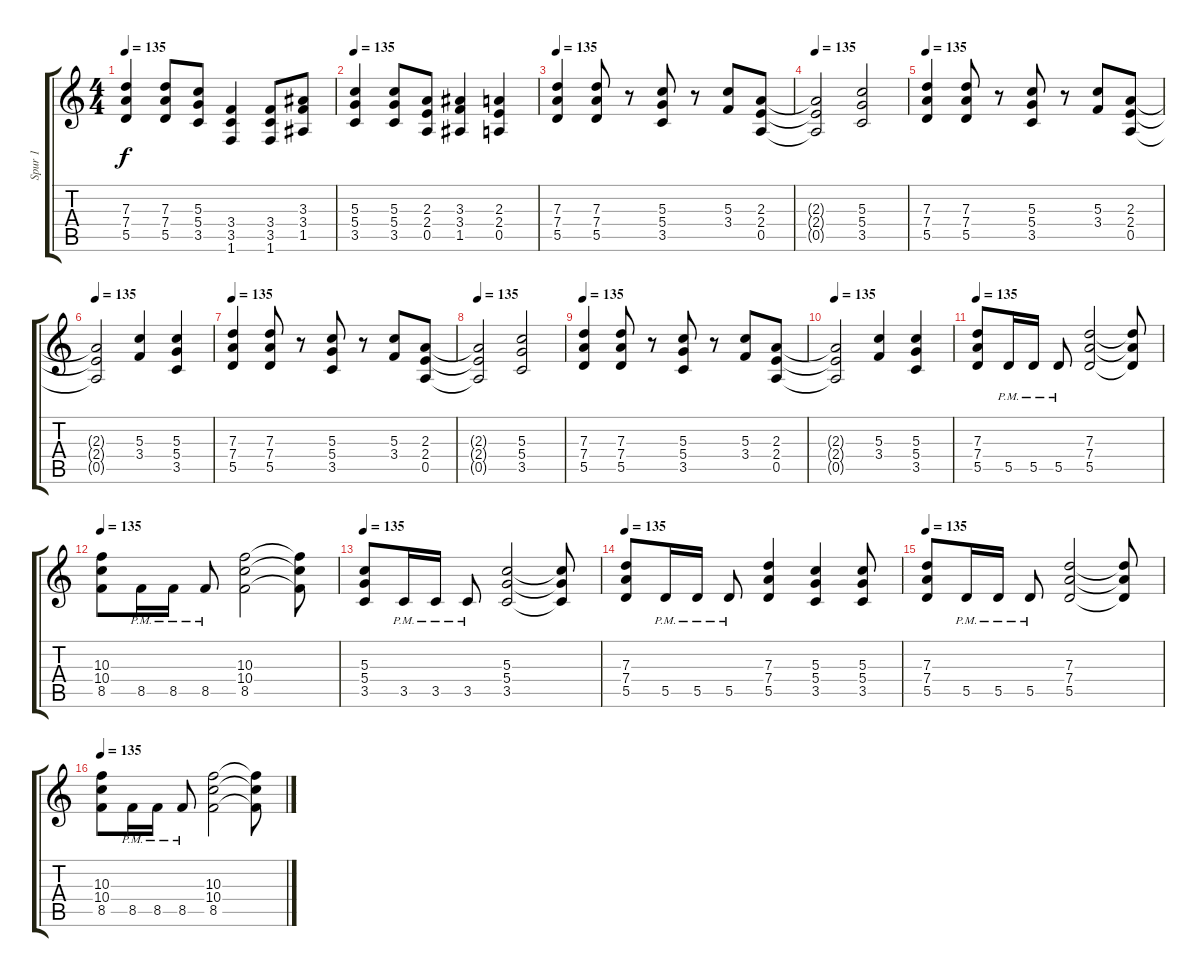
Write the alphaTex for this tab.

\track ("Spur 1" "Spur 1") {instrument distortionguitar}
\staff {score tabs}
\tuning (E4 B3 G3 D3 A2 E2) {hide}
\ts (4 4)
\tempo 135
\clef g2
\ks c
(7.3 7.4 5.5).4{dy f} (7.3 7.4 5.5).8 (5.3 5.4 3.5).8 (3.4 3.5 1.6).4 (3.4 3.5 1.6).8 (3.3 3.4 1.5).8 |
\tempo 135
(5.3 5.4 3.5).4 (5.3 5.4 3.5).8 (2.3 2.4 0.5).8 (3.3 3.4 1.5).4 (2.3 2.4 0.5).4 |
\tempo 135
(7.3 7.4 5.5).4 (7.3 7.4 5.5).8 r.8 (5.3 5.4 3.5).8 r.8 (5.3 3.4).8 (2.3 2.4 0.5).8 |
\tempo 135
(2.3{t} 2.4{t} 0.5{t}).2 (5.3 5.4 3.5).2 |
\tempo 135
(7.3 7.4 5.5).4 (7.3 7.4 5.5).8 r.8 (5.3 5.4 3.5).8 r.8 (5.3 3.4).8 (2.3 2.4 0.5).8 |
\tempo 135
(2.3{t} 2.4{t} 0.5{t}).2 (5.3 3.4).4 (5.3 5.4 3.5).4 |
\tempo 135
(7.3 7.4 5.5).4 (7.3 7.4 5.5).8 r.8 (5.3 5.4 3.5).8 r.8 (5.3 3.4).8 (2.3 2.4 0.5).8 |
\tempo 135
(2.3{t} 2.4{t} 0.5{t}).2 (5.3 5.4 3.5).2 |
\tempo 135
(7.3 7.4 5.5).4 (7.3 7.4 5.5).8 r.8 (5.3 5.4 3.5).8 r.8 (5.3 3.4).8 (2.3 2.4 0.5).8 |
\tempo 135
(2.3{t} 2.4{t} 0.5{t}).2 (5.3 3.4).4 (5.3 5.4 3.5).4 |
\tempo 135
(7.3 7.4 5.5).8 5.5{pm}.16 5.5{pm}.16 5.5{pm}.8 (7.3 7.4 5.5).2 (7.3{t} 7.4{t} 5.5{t}).8 |
\tempo 135
(10.3 10.4 8.5).8 8.5{pm}.16 8.5{pm}.16 8.5{pm}.8 (10.3 10.4 8.5).2 (10.3{t} 10.4{t} 8.5{t}).8 |
\tempo 135
(5.3 5.4 3.5).8 3.5{pm}.16 3.5{pm}.16 3.5{pm}.8 (5.3 5.4 3.5).2 (5.3{t} 5.4{t} 3.5{t}).8 |
\tempo 135
(7.3 7.4 5.5).8 5.5{pm}.16 5.5{pm}.16 5.5{pm}.8 (7.3 7.4 5.5).4 (5.3 5.4 3.5).4 (5.3 5.4 3.5).8 |
\tempo 135
(7.3 7.4 5.5).8 5.5{pm}.16 5.5{pm}.16 5.5{pm}.8 (7.3 7.4 5.5).2 (7.3{t} 7.4{t} 5.5{t}).8 |
\tempo 135
(10.3 10.4 8.5).8 8.5{pm}.16 8.5{pm}.16 8.5{pm}.8 (10.3 10.4 8.5).2 (10.3{t} 10.4{t} 8.5{t}).8
